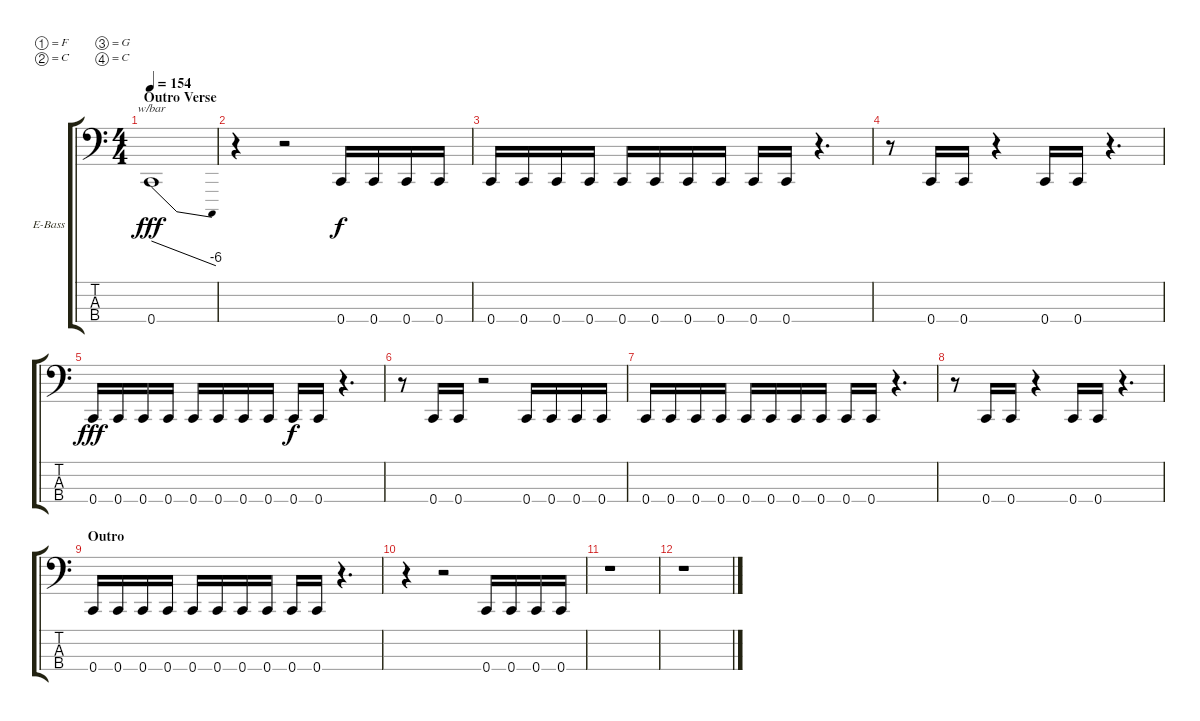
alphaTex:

\defaultSystemsLayout 4
\bracketExtendMode groupsimilarinstruments
\firstSystemTrackNameOrientation horizontal
\otherSystemsTrackNameOrientation horizontal
\track ("Bass" "E-Bass") {instrument electricbassfinger}
\staff {score tabs}
\tuning (F2 C2 G1 C1)
\ts (4 4)
\section ("" "Outro Verse")
\tempo 154
\clef f4
\ks c
0.4.1{tbe (dive default 0 0 60 -24) dy fff} |
r.4 r.2 0.4.16{dy f} 0.4.16 0.4.16 0.4.16 |
0.4.16 0.4.16 0.4.16 0.4.16 0.4.16 0.4.16 0.4.16 0.4.16 0.4.16 0.4.16 r.4{d} |
r.8 0.4.16 0.4.16 r.4 0.4.16 0.4.16 r.4{d} |
0.4.16{dy fff} 0.4.16 0.4.16 0.4.16 0.4.16 0.4.16 0.4.16 0.4.16 0.4.16{dy f} 0.4.16 r.4{d} |
r.8 0.4.16 0.4.16 r.2 0.4.16 0.4.16 0.4.16 0.4.16 |
0.4.16 0.4.16 0.4.16 0.4.16 0.4.16 0.4.16 0.4.16 0.4.16 0.4.16 0.4.16 r.4{d} |
r.8 0.4.16 0.4.16 r.4 0.4.16 0.4.16 r.4{d} |
\section ("" "Outro")
0.4.16 0.4.16 0.4.16 0.4.16 0.4.16 0.4.16 0.4.16 0.4.16 0.4.16 0.4.16 r.4{d} |
r.4 r.2 0.4.16 0.4.16 0.4.16 0.4.16 |
r.1 |
r.1
